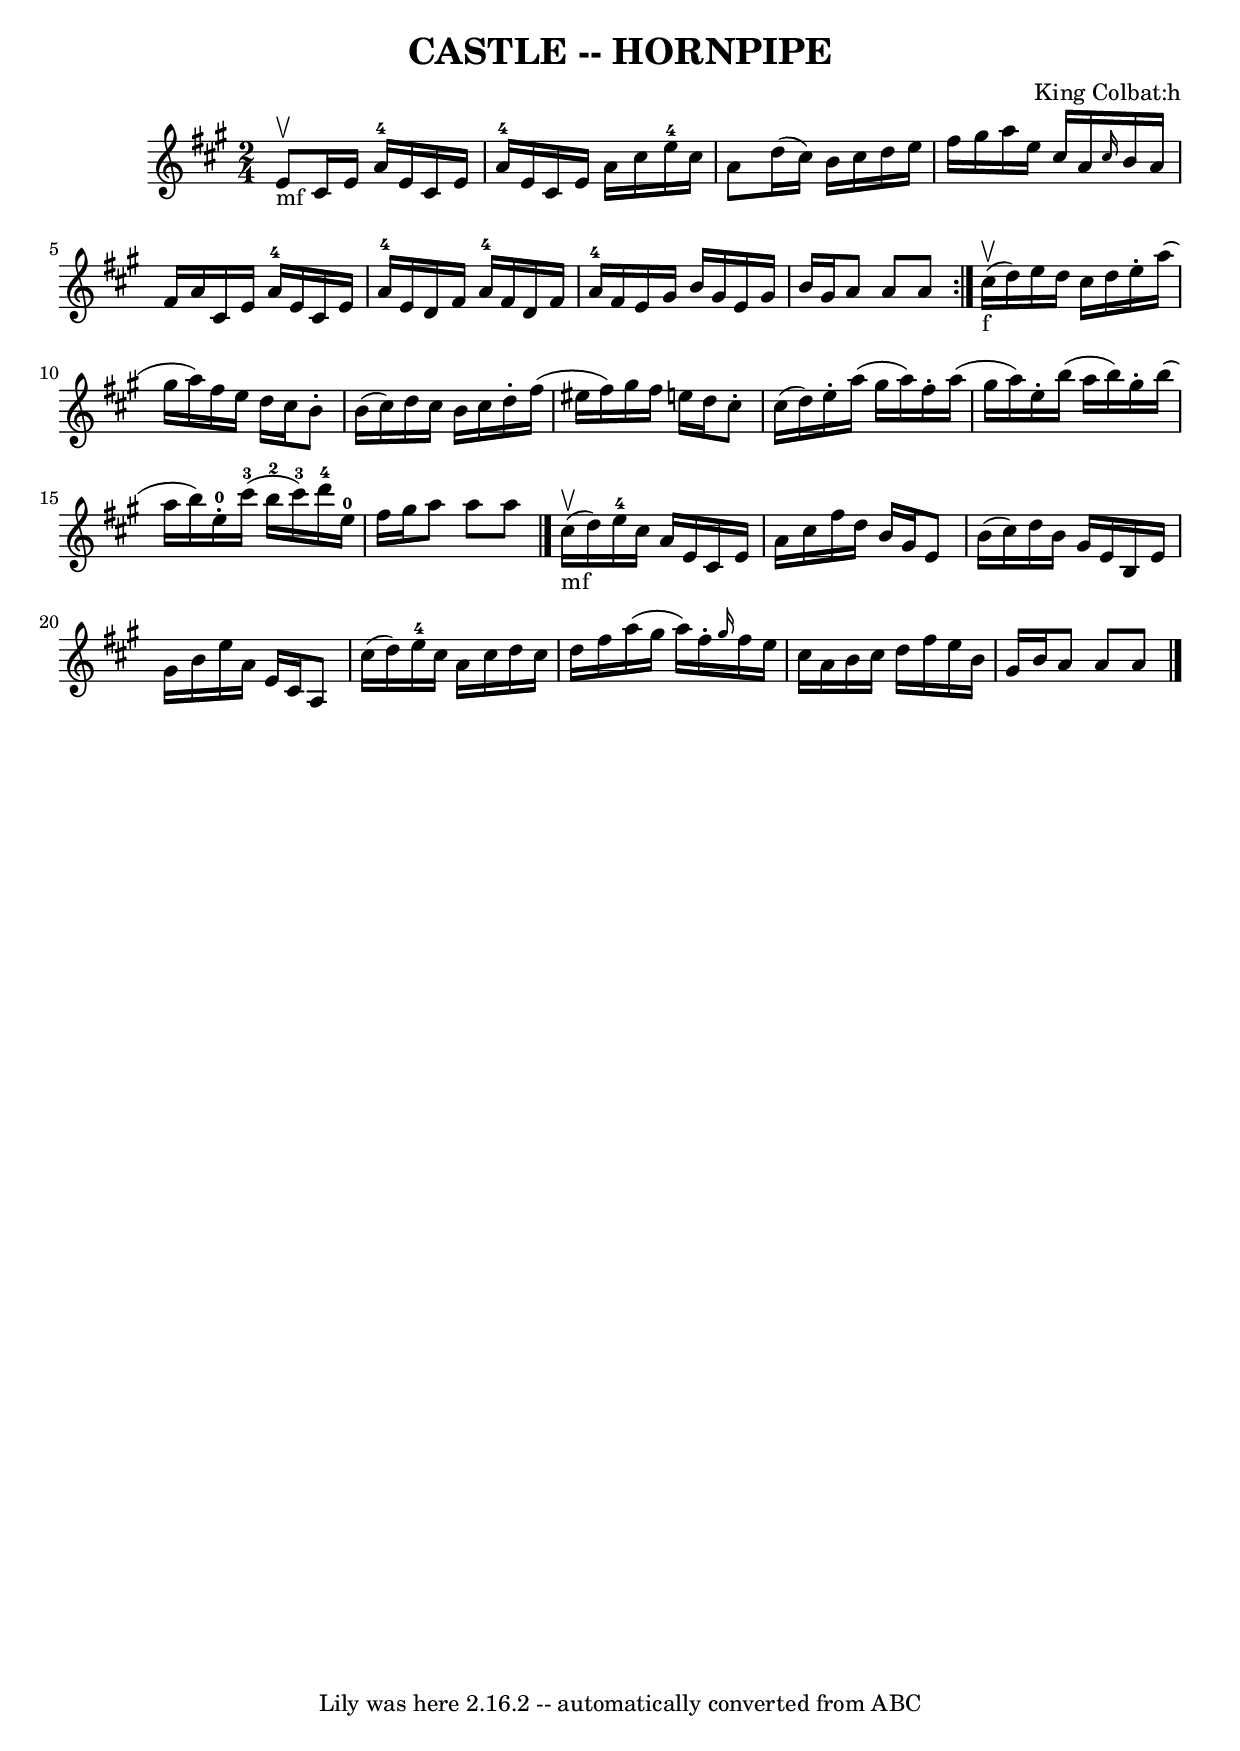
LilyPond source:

\version "2.16.2"
\include "Mammoth.ily"
\header {
  %% book = "Ryan's Mammoth Collection of Fiddle Tunes"
  composer = "King Colbat:h"
  crossRefNumber = "1"
  footnotes = ""
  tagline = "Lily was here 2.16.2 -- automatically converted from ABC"
  title = "CASTLE -- HORNPIPE"

}
voicedefault =  {



  \repeat volta 2 {

    \time 2/4 
    \key a \major
    e'8_"mf"^\upbow       |
    cis'16 e'16    
    a'16-4 e'16 cis'16 e'16 a'16-4 e'16    |
    cis'16    
    e'16 a'16 cis''16 e''16-4 cis''16 a'8    |
    d''16 (
    cis''16) b'16 cis''16 d''16 e''16 fis''16 gis''16    
    |
    a''16 e''16 cis''16 a'16  \grace { cis''16  
				     } b'16    
    a'16 fis'16 a'16    |
    |
    cis'16 e'16 a'16-4   
    e'16 cis'16 e'16 a'16-4 e'16    |
    d'16 fis'16 a'16 
    -4 fis'16 d'16 fis'16 a'16-4 fis'16    |
    e'16    
    gis'16 b'16 gis'16 e'16 gis'16 b'16 gis'16    |
    a'8  
    a'8 a'8    
  } cis''16_"f"(^\upbow d''16)       |
  
  e''16 d''16 cis''16 d''16 e''16 -. a''16 (gis''16 a''16) 
  |
  fis''16 e''16 d''16 cis''16 b'8 -. b'16 (cis''16  
  -)   |
  d''16 cis''16 b'16 cis''16 d''16 -. fis''16 (
  eis''16 fis''16)   |
  gis''16 fis''16 e''16 d''16    
  cis''8 -. cis''16 (d''16)   |
  |
  e''16 -. a''16 (
  gis''16 a''16) fis''16 -. a''16 (gis''16 a''16)   |
  
  e''16 -. b''16 (a''16 b''16) gis''16 -. b''16 (a''16    
  b''16)       |
  e''16-0-. cis'''16-3(b''16-2   
  cis'''16-3) d'''16-4 e''16-0 fis''16 gis''16    |
  
  a''8 a''8 a''8    \bar "|." cis''16_"mf"(^\upbow d''16)    
  |
  e''16-4 cis''16 a'16 e'16 cis'16 e'16 a'16  
  cis''16    |
  fis''16 d''16 b'16 gis'16 e'8 b'16 (
  cis''16)   |
  d''16 b'16 gis'16 e'16 b16 e'16    
  gis'16 b'16    |
  e''16 a'16 e'16 cis'16 a8 cis''16 (
  d''16)   |
  |
  e''16-4 cis''16 a'16 cis''16 
  d''16 cis''16 d''16 fis''16    |
  a''16 (gis''16    
  a''16) fis''16 -. \grace { gis''16  
			   } fis''16 e''16 cis''16    
  a'16    |
  b'16 cis''16 d''16 fis''16 e''16 b'16    
  gis'16 b'16    |
  a'8 a'8 a'8    \bar "|."   

}

\score{
  <<

    \context Staff="default"
    {
      \voicedefault 
      
    }

  >>
  \layout {
    
  }
  \midi {
  }

}
